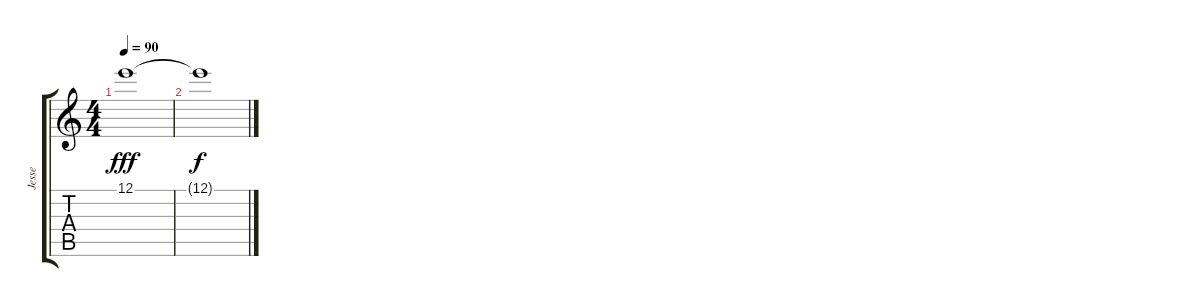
\track ("Jesse" "Jesse") {instrument distortionguitar}
\staff {score tabs}
\tuning (E4 B3 G3 D3 A2 D2) {hide}
\ts (4 4)
\tempo 90
\clef g2
\ks c
12.1.1{dy fff} |
12.1{t}.1{dy f}
